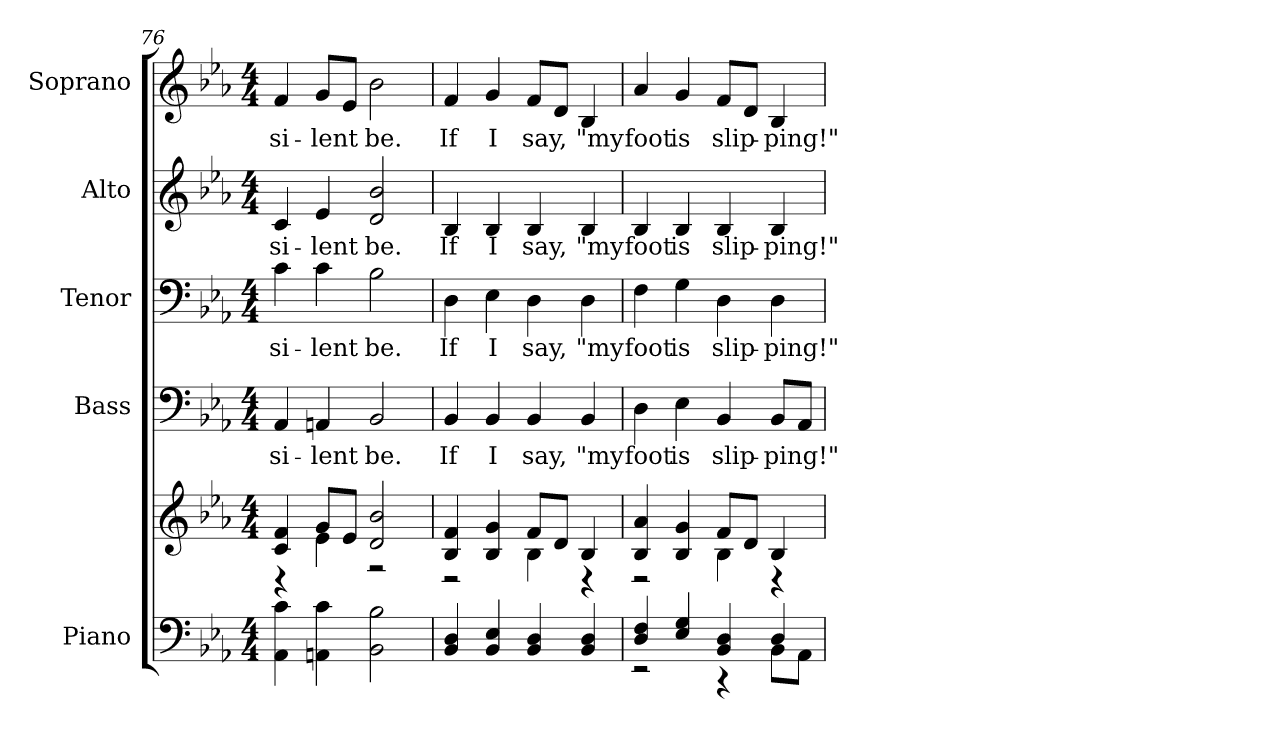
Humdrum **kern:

**kern	**kern	**kern	**text	**kern	**text	**kern	**text	**kern	**text
*part5	*part5	*part4	*part4	*part3	*part3	*part2	*part2	*part1	*part1
*staff6	*staff5	*staff4	*staff4	*staff3	*staff3	*staff2	*staff2	*staff1	*staff1
*I"Piano	*	*I"Bass	*	*I"Tenor	*	*I"Alto	*	*I"Soprano	*
*I'Pno.	*	*I'B.	*	*I'T.	*	*I'A.	*	*I'S.	*
*clefF4	*clefG2	*clefF4	*	*clefF4	*	*clefG2	*	*clefG2	*
*k[b-e-a-]	*k[b-e-a-]	*k[b-e-a-]	*	*k[b-e-a-]	*	*k[b-e-a-]	*	*k[b-e-a-]	*
*E-:	*E-:	*E-:	*	*E-:	*	*E-:	*	*E-:	*
*M4/4	*M4/4	*M4/4	*	*M4/4	*	*M4/4	*	*M4/4	*
=76	=76	=76	=76	=76	=76	=76	=76	=76	=76
*	*^	*	*	*	*	*	*	*	*
!	!	!	!	!LO:LY:b:color=#000000	!	!	!	!	!	!
!	!	!	!	!	!	!LO:LY:b:color=#000000	!	!	!	!
!	!	!	!	!	!	!	!	!LO:LY:b:color=#000000	!	!
!	!	!	!	!	!	!	!	!	!	!LO:LY:b:color=#000000
4AA-i\ 4ci	4ci/ 4fi	4r	4AA-i/	si-	4ci\	si-	4ci/	si-	4fi/	si-
!	!	!	!	!LO:LY:b:color=#000000	!	!	!	!	!	!
!	!	!	!	!	!	!LO:LY:b:color=#000000	!	!	!	!
!	!	!	!	!	!	!	!	!LO:LY:b:color=#000000	!	!
!	!	!	!	!	!	!	!	!	!	!LO:LY:b:color=#000000
4AAni\ 4ci	8gi/L	4e-i\	4AAni/	-lent	4ci\	-lent	4e-i/	-lent	8gi/L	-lent
.	8e-i/J	.	.	.	.	.	.	.	8e-i/J	.
!	!	!	!	!LO:LY:b:color=#000000	!	!	!	!	!	!
!	!	!	!	!	!	!LO:LY:b:color=#000000	!	!	!	!
!	!	!	!	!	!	!	!	!LO:LY:b:color=#000000	!	!
!	!	!	!	!	!	!	!	!	!	!LO:LY:b:color=#000000
2BB-i\ 2B-i	2di/ 2b-i	2r	2BB-i/	be.	2B-i\	be.	2di/ 2b-i	be.	2b-i\	be.
=77	=77	=77	=77	=77	=77	=77	=77	=77	=77	=77
!	!	!	!	!LO:LY:b:color=#000000	!	!	!	!	!	!
!	!	!	!	!	!	!LO:LY:b:color=#000000	!	!	!	!
!	!	!	!	!	!	!	!	!LO:LY:b:color=#000000	!	!
!	!	!	!	!	!	!	!	!	!	!LO:LY:b:color=#000000
4BB-i/ 4Di	4B-i/ 4fi	2r	4BB-i/	If	4Di\	If	4B-i/	If	4fi/	If
!	!	!	!	!LO:LY:b:color=#000000	!	!	!	!	!	!
!	!	!	!	!	!	!LO:LY:b:color=#000000	!	!	!	!
!	!	!	!	!	!	!	!	!LO:LY:b:color=#000000	!	!
!	!	!	!	!	!	!	!	!	!	!LO:LY:b:color=#000000
4BB-i/ 4E-i	4B-i/ 4gi	.	4BB-i/	I	4E-i\	I	4B-i/	I	4gi/	I
!	!	!	!	!LO:LY:b:color=#000000	!	!	!	!	!	!
!	!	!	!	!	!	!LO:LY:b:color=#000000	!	!	!	!
!	!	!	!	!	!	!	!	!LO:LY:b:color=#000000	!	!
!	!	!	!	!	!	!	!	!	!	!LO:LY:b:color=#000000
4BB-i/ 4Di	8fi/L	4B-i\	4BB-i/	say,	4Di\	say,	4B-i/	say,	8fi/L	say,
.	8di/J	.	.	.	.	.	.	.	8di/J	.
!	!	!	!	!LO:LY:b:color=#000000	!	!	!	!	!	!
!	!	!	!	!	!	!LO:LY:b:color=#000000	!	!	!	!
!	!	!	!	!	!	!	!	!LO:LY:b:color=#000000	!	!
!	!	!	!	!	!	!	!	!	!	!LO:LY:b:color=#000000
4BB-i/ 4Di	4B-i/	4r	4BB-i/	"my	4Di\	"my	4B-i/	"my	4B-i/	"my
=78	=78	=78	=78	=78	=78	=78	=78	=78	=78	=78
*^	*	*	*	*	*	*	*	*	*	*
!	!	!	!	!	!LO:LY:b:color=#000000	!	!	!	!	!	!
!	!	!	!	!	!	!	!LO:LY:b:color=#000000	!	!	!	!
!	!	!	!	!	!	!	!	!	!LO:LY:b:color=#000000	!	!
!	!	!	!	!	!	!	!	!	!	!	!LO:LY:b:color=#000000
4Di/ 4Fi	2r	4B-i/ 4a-i	2r	4Di\	foot	4Fi\	foot	4B-i/	foot	4a-i/	foot
!	!	!	!	!	!LO:LY:b:color=#000000	!	!	!	!	!	!
!	!	!	!	!	!	!	!LO:LY:b:color=#000000	!	!	!	!
!	!	!	!	!	!	!	!	!	!LO:LY:b:color=#000000	!	!
!	!	!	!	!	!	!	!	!	!	!	!LO:LY:b:color=#000000
4E-i/ 4Gi	.	4B-i/ 4gi	.	4E-i\	is	4Gi\	is	4B-i/	is	4gi/	is
!	!	!	!	!	!LO:LY:b:color=#000000	!	!	!	!	!	!
!	!	!	!	!	!	!	!LO:LY:b:color=#000000	!	!	!	!
!	!	!	!	!	!	!	!	!	!LO:LY:b:color=#000000	!	!
!	!	!	!	!	!	!	!	!	!	!	!LO:LY:b:color=#000000
4BB-i/ 4Di	4r	8fi/L	4B-i\	4BB-i/	slip-	4Di\	slip-	4B-i/	slip-	8fi/L	slip-
.	.	8di/J	.	.	.	.	.	.	.	8di/J	.
!	!	!	!	!	!LO:LY:b:color=#000000	!	!	!	!	!	!
!	!	!	!	!	!	!	!LO:LY:b:color=#000000	!	!	!	!
!	!	!	!	!	!	!	!	!	!LO:LY:b:color=#000000	!	!
!	!	!	!	!	!	!	!	!	!	!	!LO:LY:b:color=#000000
4Di/	8BB-i\L	4B-i/	4r	8BB-i/L	-ping!"	4Di\	-ping!"	4B-i/	-ping!"	4B-i/	-ping!"
.	8AA-i\J	.	.	8AA-i/J	.	.	.	.	.	.	.
*v	*v	*	*	*	*	*	*	*	*	*	*
*	*v	*v	*	*	*	*	*	*	*	*
=	=	=	=	=	=	=	=	=	=
*-	*-	*-	*-	*-	*-	*-	*-	*-	*-
